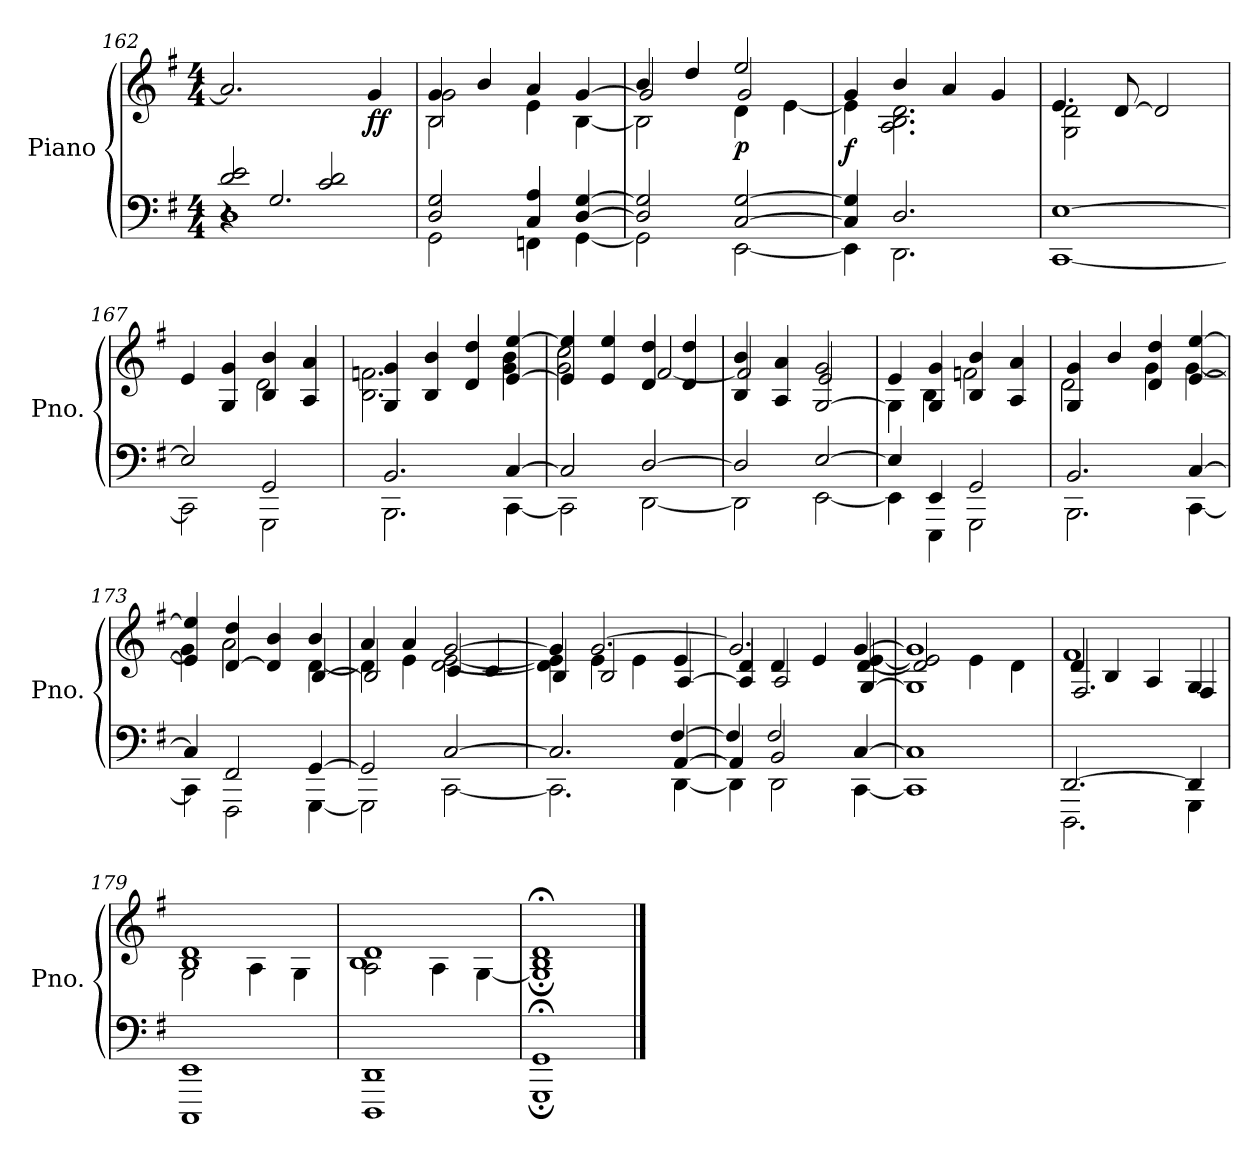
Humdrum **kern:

**kern	**kern	**dynam
*part1	*part1	*part1
*staff2	*staff1	*staff1/2
*I"Piano	*	*
*I'Pno.	*	*
!!LO:PB:g=z
*clefF4	*clefG2	*
*k[f#]	*k[f#]	*
*M4/4	*M4/4	*
=162	=162	=162
*^	*	*
*	*^	*	*
4r	1D	2d/ 2e/	2.a/]	.
2.G/	.	.	.	.
.	.	2c/ 2d/	.	.
!	!	!	!	!LO:DY:b
.	.	.	4g/	ff
*	*v	*v	*	*
=163	=163	=163	=163
*	*	*^	*
*	*	*	*^	*
2D/ 2G/	2GG\	4g/	2B\	2g\	.
.	.	4b/	.	.	.
4C/ 4A/	4FFn\	4a/	4e\	2ryy	.
[4D/ [4G/	[4GG\	[4g/	[4B\	.	.
=164	=164	=164	=164	=164	=164
2D/] 2G/]	2GG\]	4b/	2B\]	2g/]	.
.	.	4dd/	.	.	.
!	!	!	!	!	!LO:DY:b
[2C/ [2G/	[2EE\	2ee/	4d\	2g/	p
.	.	.	[4e\	.	.
=165	=165	=165	=165	=165	=165
!	!	!	!	!	!LO:DY:b
4C/] 4G/]	4EE\]	4g/	4e\]	1ryy	f
2.D/	2.DD\	4b/	2.A\ 2.B\ 2.d\	.	.
.	.	4a/	.	.	.
.	.	4g/	.	.	.
*	*	*	*v	*v	*
=166	=166	=166	=166	=166
[1E	[1CC	4.e/	2G\ 2d\	.
.	.	[8d/	.	.
.	.	2d/]	2rddyy	.
=167	=167	=167	=167	=167
2E/]	2CC\]	4e/	2ryy	.
.	.	4G/ 4g/	.	.
2GG/	2GGG\	4B/ 4b/	2d\	.
.	.	4A/ 4a/	.	.
=168	=168	=168	=168	=168
2.BB/	2.BBB\	4G/ 4g/	2.B\ 2.fn\	.
.	.	4B/ 4b/	.	.
.	.	4d/ 4dd/	.	.
[4C/	[4CC\	[4e/ [4ee/	4g\ 4b\	.
!!LO:LB:g=z	!!
=169	=169	=169	=169	=169
2C/]	2CC\]	4e/] 4ee/]	2g\ 2cc\	.
.	.	4e/ 4ee/	.	.
[2D/	[2DD\	4d/ 4dd/	[2f#/	.
.	.	4d/ 4dd/	.	.
=170	=170	=170	=170	=170
2D/]	2DD\]	4B/ 4b/	2f#/]	.
.	.	4A/ 4a/	.	.
[2E/	[2EE\	[2G/ 2g/	2e/	.
=171	=171	=171	=171	=171
4E/]	4EE\]	4e/	4G\]	.
4EE/	4EEE\	4G/ 4g/	4B\	.
2GG/	2GGG\	4B/ 4b/	2fn\	.
.	.	4A/ 4a/	.	.
=172	=172	=172	=172	=172
2.BB/	2.BBB\	4G/ 4g/	2d\	.
.	.	4b/	.	.
.	.	4d/ 4dd/	4g\	.
[4C/	[4CC\	[4e/ [4ee/	[4g\	.
=173	=173	=173	=173	=173
*	*	*	*^	*
4C/]	4CC\]	4e/] 4ee/]	4g\]	2.ryy	.
2FF#/	2FFF#\	[4d/ 4dd/	2a\	.	.
.	.	4d/] 4b/	.	.	.
[4GG/	[4GGG\	4b/	[4d\	[4B/	.
=174	=174	=174	=174	=174	=174
2GG/]	2GGG\]	4a/	4d\]	2B/]	.
.	.	4a/	4e\	.	.
[2C/	[2CC\	[2g/	[2d\ [2e\	4c/	.
.	.	.	.	4c/	.
=175	=175	=175	=175	=175	=175
*	*^	*	*	*	*
2.C/]	2.CC\]	2.ryy	4g/]	4d\] 4e\]	4B/	.
.	.	.	[2.g/	4e\	2B/	.
.	.	.	.	4e\	.	.
[4AA/	[4DD\	[4F#/	.	4e/	[4A/	.
!!LO:LB:g=z	!!	!!
=176	=176	=176	=176	=176	=176	=176
4AA/]	4DD\]	4F#/]	2.g/]	4d/	4A/]	.
2BB/	2DD\	2F#/	.	4d/	2A/	.
.	.	.	.	4e/	.	.
[4C/	[4CC\	4rEEyy	[4g/	[4d/ [4e/	[4G/	.
=177	=177	=177	=177	=177	=177	=177
1C]	1CC]	1ryy	1g]	2d/] 2e/]	1G]	.
.	.	.	.	4e\	.	.
.	.	.	.	4d\	.	.
*	*v	*v	*	*	*	*
=178	=178	=178	=178	=178	=178
[2.DD/	2.DDD\	1f#	4d/	2.F#/	.
.	.	.	4B/	.	.
.	.	.	4A/	.	.
4DD/]	4GGG\	.	4G/	4F#/	.
=179	=179	=179	=179	=179	=179
1EE	1CCC	1d	2G\	1B	.
.	.	.	4A\	.	.
.	.	.	4G\	.	.
=180	=180	=180	=180	=180	=180
1DD	1DDD	1d	2A\	1B	.
.	.	.	4A\	.	.
.	.	.	[4G\	.	.
=181	=181	=181	=181	=181	=181
1GG;<	1GGG;	1d;<	1G;]	1B	.
*v	*v	*	*	*	*
*	*v	*v	*v	*
==	==	==
*-	*-	*-
